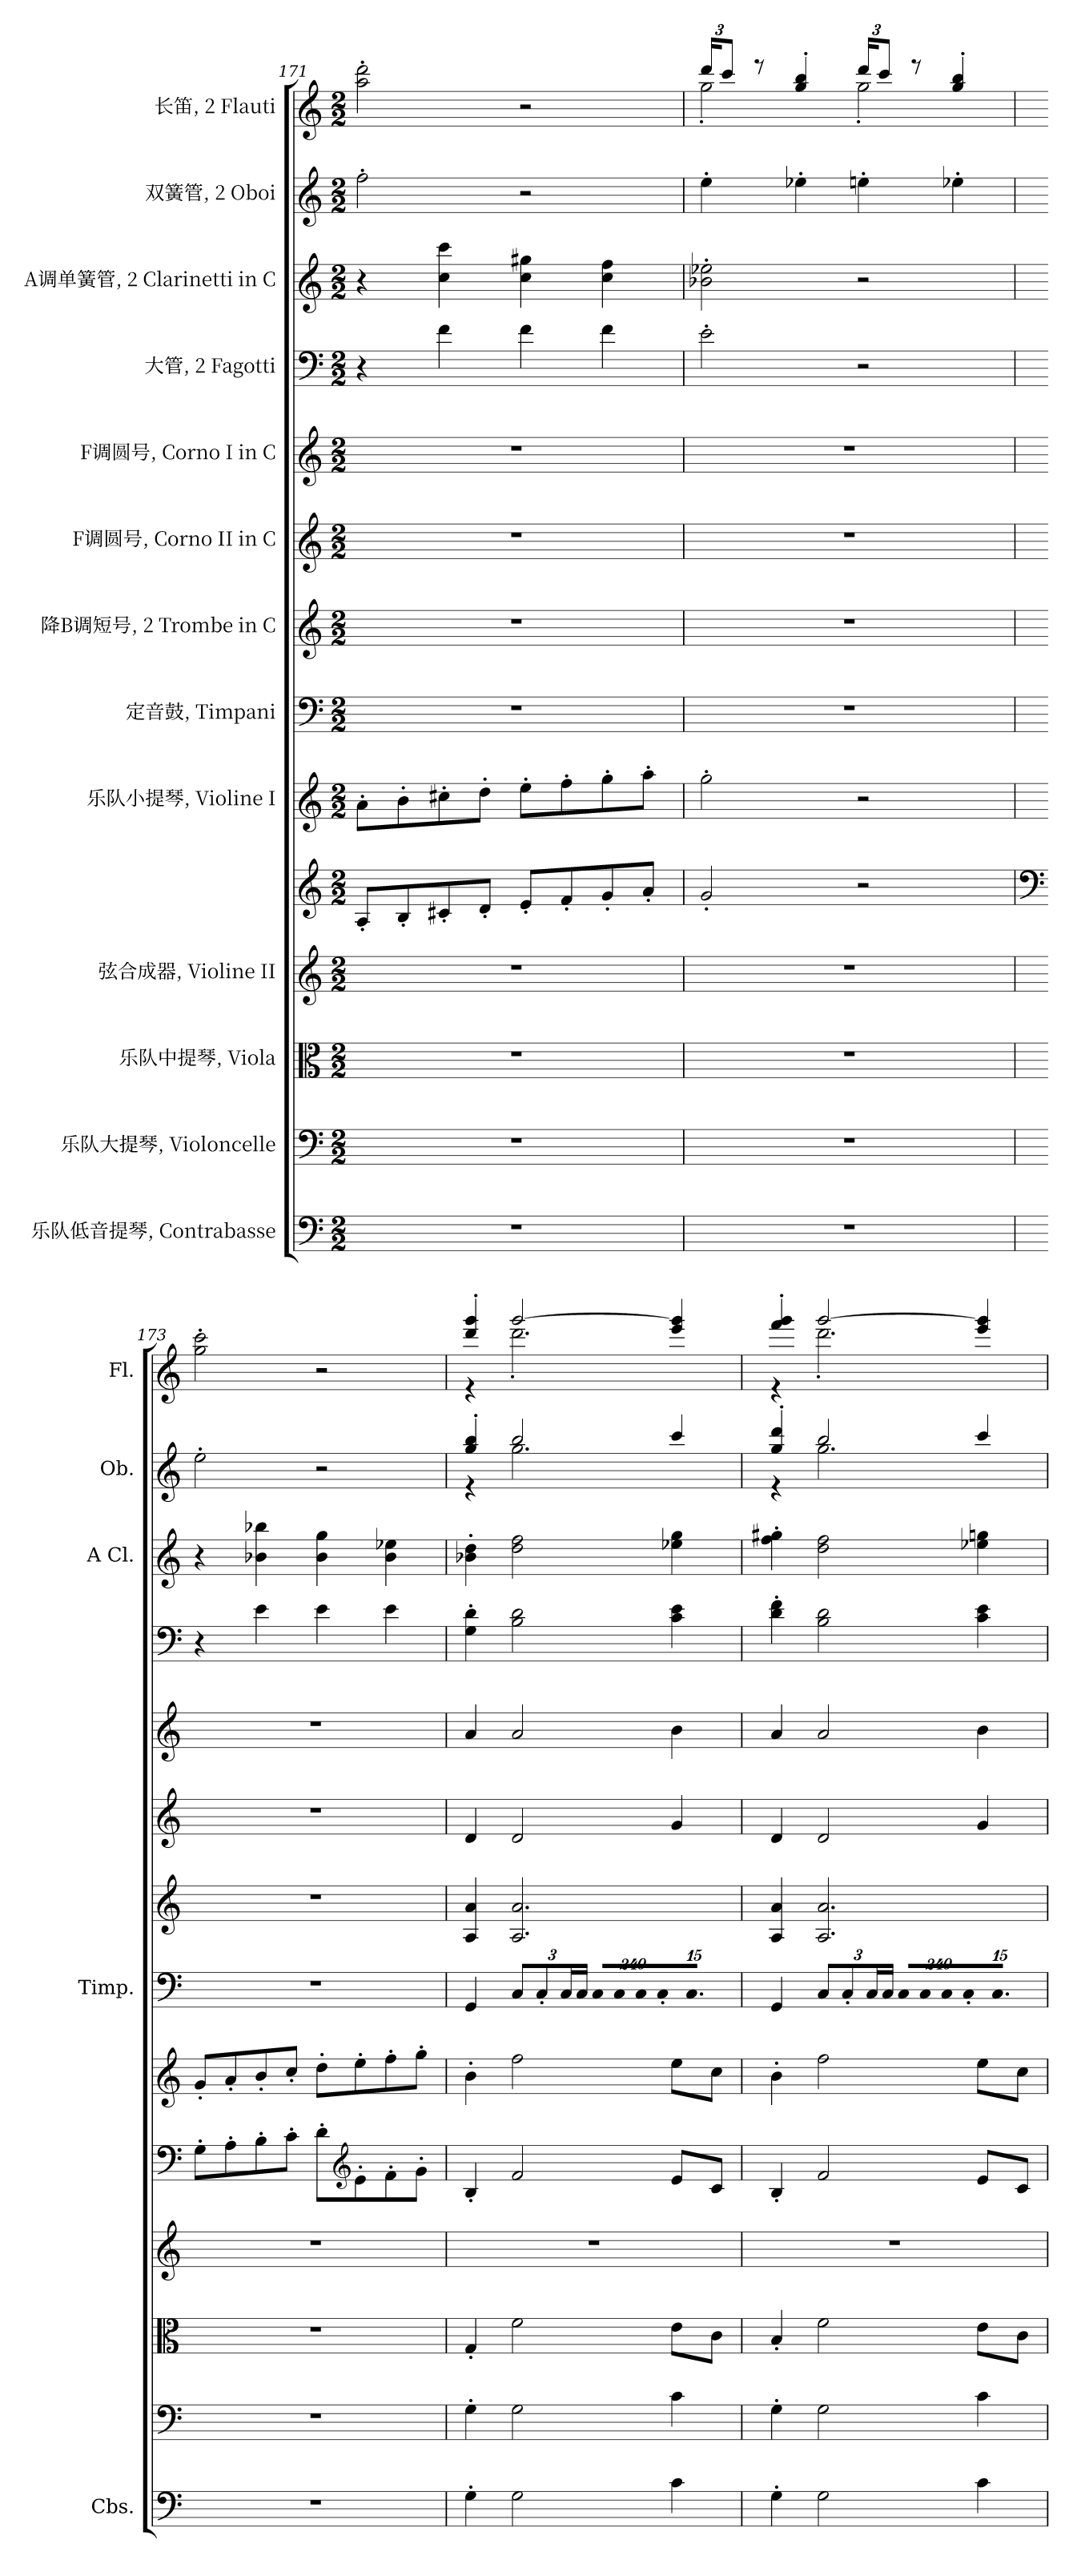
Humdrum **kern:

**kern	**kern	**kern	**kern	**kern	**kern	**kern	**kern	**kern	**kern	**kern	**kern	**kern	**kern
*part13	*part12	*part11	*part10	*part10	*part9	*part8	*part7	*part6	*part5	*part4	*part3	*part2	*part1
*staff14	*staff13	*staff12	*staff11	*staff10	*staff9	*staff8	*staff7	*staff6	*staff5	*staff4	*staff3	*staff2	*staff1
*I"乐队低音提琴, Contrabasse	*I"乐队大提琴, Violoncelle	*I"乐队中提琴, Viola	*I"弦合成器, Violine II	*	*I"乐队小提琴, Violine I	*I"定音鼓, Timpani	*I"降B调短号, 2 Trombe in C	*I"F调圆号, Corno II in C	*I"F调圆号, Corno I in C	*I"大管, 2 Fagotti	*I"A调单簧管, 2 Clarinetti in C	*I"双簧管, 2 Oboi	*I"长笛, 2 Flauti
*I'Cbs.	*	*	*	*	*	*I'Timp.	*	*	*	*	*I'A Cl.	*I'Ob.	*I'Fl.
*clefF4	*clefF4	*clefC3	*clefG2	*clefG2	*clefG2	*clefF4	*clefG2	*clefG2	*clefG2	*clefF4	*clefG2	*clefG2	*clefG2
*ITrd7c12	*	*	*	*	*	*	*ITrd1c2	*ITrd4c7	*ITrd4c7	*	*ITrd2c3	*	*
*k[]	*k[]	*k[]	*k[]	*k[]	*k[]	*k[]	*k[b-e-]	*k[b-]	*k[b-]	*k[]	*k[f#c#g#]	*k[]	*k[]
*M2/2	*M2/2	*M2/2	*M2/2	*M2/2	*M2/2	*M2/2	*M2/2	*M2/2	*M2/2	*M2/2	*M2/2	*M2/2	*M2/2
*MM245	*MM245	*MM245	*MM245	*MM245	*MM245	*MM245	*MM245	*MM245	*MM245	*MM245	*MM245	*MM245	*MM245
=171	=171	=171	=171	=171	=171	=171	=171	=171	=171	=171	=171	=171	=171
1r	1r	1r	1r	8A'/L	8a'\L	1r	1r	1r	1r	4r	4r	2ff'\	2aa\' 2ddd\'
.	.	.	.	8B'/	8b'\	.	.	.	.	.	.	.	.
.	.	.	.	8c#X'/	8cc#X'\	.	.	.	.	4f\	4a\ 4aa\	.	.
.	.	.	.	8d'/J	8dd'\J	.	.	.	.	.	.	.	.
*	*	*	*	*	*	*	*	*	*	*	*	*	*MM260
.	.	.	.	8e'/L	8ee'\L	.	.	.	.	4f\	4a\ 4ee#X\	2r	2r
.	.	.	.	8f'/	8ff'\	.	.	.	.	.	.	.	.
.	.	.	.	8g'/	8gg'\	.	.	.	.	4f\	4a\ 4dd\	.	.
.	.	.	.	8a'/J	8aa'\J	.	.	.	.	.	.	.	.
=172	=172	=172	=172	=172	=172	=172	=172	=172	=172	=172	=172	=172	=172
*	*	*	*	*	*	*	*	*	*	*	*	*	*Xbrackettup
*	*	*	*	*	*	*	*	*	*	*	*	*	*MM245
*	*	*	*	*	*	*	*	*	*	*	*	*	*^
1r	1r	1r	1r	2g'/	2gg'\	1r	1r	1r	1r	2e'\	2gn\' 2ccn\'	4ee'\	24ddd/KL	2gg'\
.	.	.	.	.	.	.	.	.	.	.	.	.	12ccc/J	.
.	.	.	.	.	.	.	.	.	.	.	.	.	8r	.
.	.	.	.	.	.	.	.	.	.	.	.	4ee-X'\	4gg/' 4bb/'	.
*	*	*	*	*	*	*	*	*	*	*	*	*	*MM260	*
.	.	.	.	2r	2r	.	.	.	.	2r	2r	4een'\	24ddd/KL	2gg'\
.	.	.	.	.	.	.	.	.	.	.	.	.	12ccc/J	.
.	.	.	.	.	.	.	.	.	.	.	.	.	8r	.
.	.	.	.	.	.	.	.	.	.	.	.	4ee-X'\	4gg/' 4bb/'	.
*	*	*	*	*	*	*	*	*	*	*	*	*	*v	*v
!!LO:PB:g=z
=173	=173	=173	=173	=173	=173	=173	=173	=173	=173	=173	=173	=173	=173
*	*	*	*	*clefF4	*	*	*	*	*	*	*	*	*
*	*	*	*	*	*	*	*	*	*	*	*	*	*MM245
1r	1r	1r	1r	8G'\L	8g'/L	1r	1r	1r	1r	4r	4r	2ee'\	2gg\' 2ccc\'
.	.	.	.	8A'\	8a'/	.	.	.	.	.	.	.	.
.	.	.	.	8B'\	8b'/	.	.	.	.	4e\	4gn\ 4ggn\	.	.
.	.	.	.	8c'\J	8cc'/J	.	.	.	.	.	.	.	.
*	*	*	*	*	*	*	*	*	*	*	*	*	*MM260
.	.	.	.	8d'\L	8dd'\L	.	.	.	.	4e\	4g\ 4ee\	2r	2r
*	*	*	*	*clefG2	*	*	*	*	*	*	*	*	*
.	.	.	.	8e'\	8ee'\	.	.	.	.	.	.	.	.
.	.	.	.	8f'\	8ff'\	.	.	.	.	4e\	4g\ 4ccn\	.	.
.	.	.	.	8g'\J	8gg'\J	.	.	.	.	.	.	.	.
=174	=174	=174	=174	=174	=174	=174	=174	=174	=174	=174	=174	=174	=174
*	*	*	*	*	*	*	*	*	*	*	*	*	*MM245
*	*	*	*	*	*	*	*	*	*	*	*	*^	*^
4GG'\	4G'\	4G'/	1r	4B'/	4b'\	4GG/	4G/ 4g/	4G/	4d/	4G\' 4d\'	4gn\' 4b\'	4gg/' 4bb/'	4r	4ddd/' 4ggg/'	4r
*	*	*	*	*	*	*Xbrackettup	*	*	*	*	*	*	*	*	*
2GG\	2G\	2f\	.	2f/	2ff\	12C/L	2.G/ 2.g/	2G/	2d/	2B\ 2d\	2b\ 2dd\	2bb/	2.gg\	[2ggg/	2.ddd'\
.	.	.	.	.	.	12C'/	.	.	.	.	.	.	.	.	.
.	.	.	.	.	.	24C/L	.	.	.	.	.	.	.	.	.
.	.	.	.	.	.	24C/JJ	.	.	.	.	.	.	.	.	.
!	!	!	!	!	!	!LO:N:vis=16	!	!	!	!	!	!	!	!	!
.	.	.	.	.	.	1920%137C/LL	.	.	.	.	.	.	.	.	.
!	!	!	!	!	!	!LO:N:vis=16	!	!	!	!	!	!	!	!	!
.	.	.	.	.	.	1920%137C/	.	.	.	.	.	.	.	.	.
!	!	!	!	!	!	!LO:N:vis=16	!	!	!	!	!	!	!	!	!
.	.	.	.	.	.	1920%137C/	.	.	.	.	.	.	.	.	.
!	!	!	!	!	!	!LO:N:vis=16	!	!	!	!	!	!	!	!	!
.	.	.	.	.	.	1920%137C'/J	.	.	.	.	.	.	.	.	.
4C\	4c\	8e\L	.	8e/L	8ee\L	.	.	4c/	4e\	4c\ 4e\	4ccn\ 4ee\	4ccc/	.	4eee/ 4ggg/]	.
.	.	.	.	.	.	1920ryy	.	.	.	.	.	.	.	.	.
!	!	!	!	!	!	!LO:N:vis=4.	!	!	!	!	!	!	!	!	!
.	.	.	.	.	.	640%137C/J	.	.	.	.	.	.	.	.	.
.	.	8c\J	.	8c/J	8cc\J	.	.	.	.	.	.	.	.	.	.
=175	=175	=175	=175	=175	=175	=175	=175	=175	=175	=175	=175	=175	=175	=175	=175
*	*	*	*	*	*	*	*	*	*	*	*	*	*	*MM245	*
4GG'\	4G'\	4B'/	1r	4B'/	4b'\	4GG/	4G/ 4g/	4G/	4d/	4d\' 4f\'	4dd\' 4ee#X\'	4gg/' 4ddd/'	4r	4fff/' 4ggg/'	4r
2GG\	2G\	2f\	.	2f/	2ff\	12C/L	2.G/ 2.g/	2G/	2d/	2B\ 2d\	2b\ 2dd\	2bb/	2.gg\	[2ggg/	2.ddd'\
.	.	.	.	.	.	12C'/	.	.	.	.	.	.	.	.	.
.	.	.	.	.	.	24C/L	.	.	.	.	.	.	.	.	.
.	.	.	.	.	.	24C/JJ	.	.	.	.	.	.	.	.	.
!	!	!	!	!	!	!LO:N:vis=16	!	!	!	!	!	!	!	!	!
.	.	.	.	.	.	1920%137C/LL	.	.	.	.	.	.	.	.	.
!	!	!	!	!	!	!LO:N:vis=16	!	!	!	!	!	!	!	!	!
.	.	.	.	.	.	1920%137C/	.	.	.	.	.	.	.	.	.
!	!	!	!	!	!	!LO:N:vis=16	!	!	!	!	!	!	!	!	!
.	.	.	.	.	.	1920%137C/	.	.	.	.	.	.	.	.	.
!	!	!	!	!	!	!LO:N:vis=16	!	!	!	!	!	!	!	!	!
.	.	.	.	.	.	1920%137C'/J	.	.	.	.	.	.	.	.	.
4C\	4c\	8e\L	.	8e/L	8ee\L	.	.	4c/	4e\	4c\ 4e\	4ccn\ 4een\	4ccc/	.	4eee/ 4ggg/]	.
.	.	.	.	.	.	1920ryy	.	.	.	.	.	.	.	.	.
!	!	!	!	!	!	!LO:N:vis=4.	!	!	!	!	!	!	!	!	!
.	.	.	.	.	.	640%137C/J	.	.	.	.	.	.	.	.	.
.	.	8c\J	.	8c/J	8cc\J	.	.	.	.	.	.	.	.	.	.
*	*	*	*	*	*	*	*	*	*	*	*	*v	*v	*	*
*	*	*	*	*	*	*	*	*	*	*	*	*	*v	*v
=	=	=	=	=	=	=	=	=	=	=	=	=	=
*-	*-	*-	*-	*-	*-	*-	*-	*-	*-	*-	*-	*-	*-
